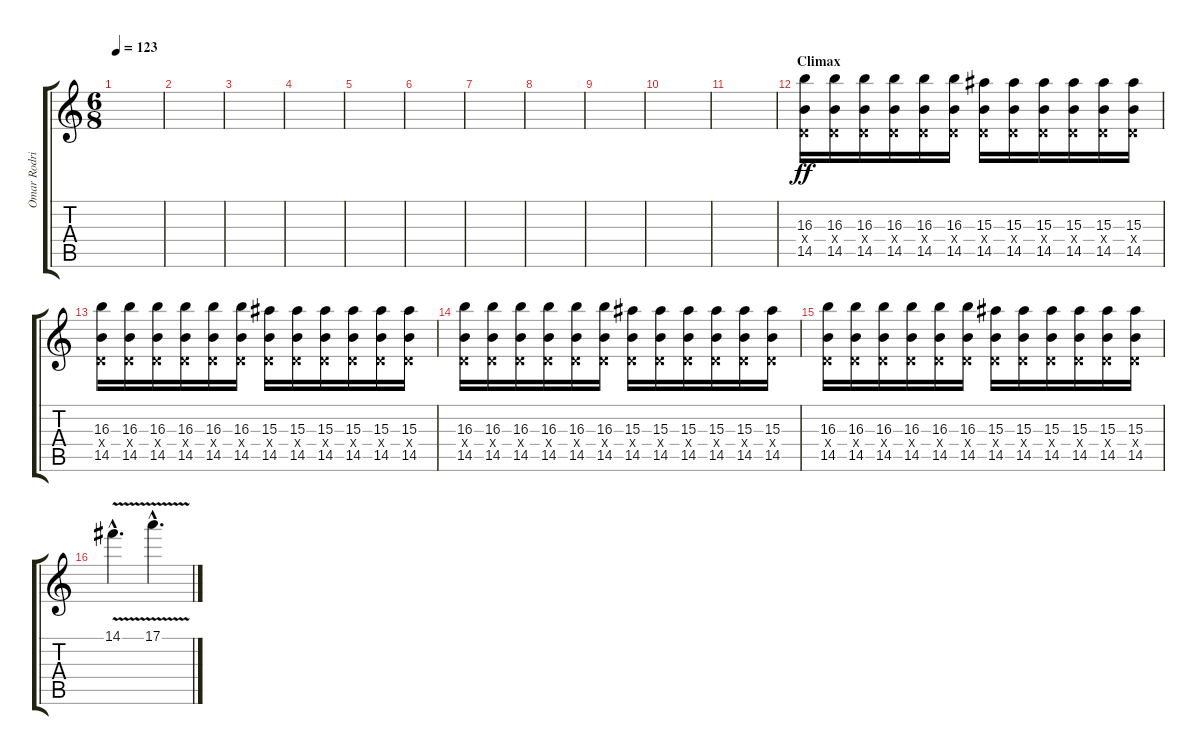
\track ("Omar Rodriguez-Lopez - Lead" "Omar Rodri") {instrument distortionguitar}
\staff {score tabs}
\tuning (E4 B3 G3 D3 A2 E2) {hide}
\ts (6 8)
\tempo 123
\clef g2
\ks c
|
|
|
|
|
|
|
|
|
|
|
\section ("" "Climax")
(16.3 0.4{x} 14.5).16{dy ff volume 16 balance 5} (16.3 0.4{x} 14.5).16 (16.3 0.4{x} 14.5).16 (16.3 0.4{x} 14.5).16 (16.3 0.4{x} 14.5).16 (16.3 0.4{x} 14.5).16 (15.3 0.4{x} 14.5).16 (15.3 0.4{x} 14.5).16 (15.3 0.4{x} 14.5).16 (15.3 0.4{x} 14.5).16 (15.3 0.4{x} 14.5).16 (15.3 0.4{x} 14.5).16 |
(16.3 0.4{x} 14.5).16 (16.3 0.4{x} 14.5).16 (16.3 0.4{x} 14.5).16 (16.3 0.4{x} 14.5).16 (16.3 0.4{x} 14.5).16 (16.3 0.4{x} 14.5).16 (15.3 0.4{x} 14.5).16 (15.3 0.4{x} 14.5).16 (15.3 0.4{x} 14.5).16 (15.3 0.4{x} 14.5).16 (15.3 0.4{x} 14.5).16 (15.3 0.4{x} 14.5).16 |
(16.3 0.4{x} 14.5).16 (16.3 0.4{x} 14.5).16 (16.3 0.4{x} 14.5).16 (16.3 0.4{x} 14.5).16 (16.3 0.4{x} 14.5).16 (16.3 0.4{x} 14.5).16 (15.3 0.4{x} 14.5).16 (15.3 0.4{x} 14.5).16 (15.3 0.4{x} 14.5).16 (15.3 0.4{x} 14.5).16 (15.3 0.4{x} 14.5).16 (15.3 0.4{x} 14.5).16 |
(16.3 0.4{x} 14.5).16 (16.3 0.4{x} 14.5).16 (16.3 0.4{x} 14.5).16 (16.3 0.4{x} 14.5).16 (16.3 0.4{x} 14.5).16 (16.3 0.4{x} 14.5).16 (15.3 0.4{x} 14.5).16 (15.3 0.4{x} 14.5).16 (15.3 0.4{x} 14.5).16 (15.3 0.4{x} 14.5).16 (15.3 0.4{x} 14.5).16 (15.3 0.4{x} 14.5).16 |
14.1{v hac}.4{d} 17.1{v hac}.4{d}
